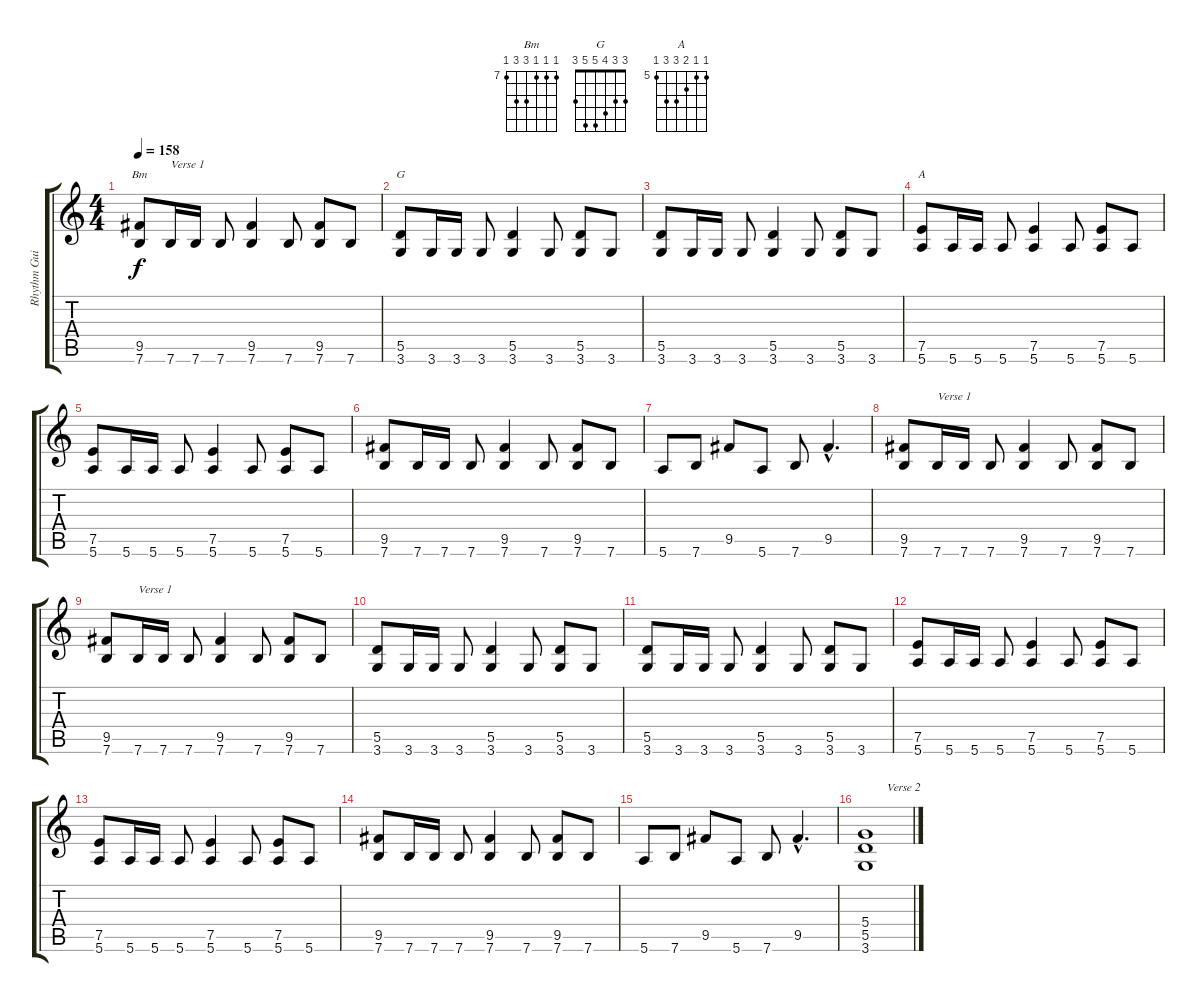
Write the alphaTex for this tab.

\track ("Rhythm Guitar" "Rhythm Gui") {instrument overdrivenguitar}
\staff {score tabs}
\tuning (E4 B3 G3 D3 A2 E2) {hide}
\chord ("Bm" 7 7 7 9 9 7) {firstfret 7}
\chord ("G" 3 3 4 5 5 3)
\chord ("A" 5 5 6 7 7 5) {firstfret 5}
\ts (4 4)
\tempo 158
\clef g2
\ks c
(9.5 7.6).8{ch "Bm" dy f} 7.6.16{txt "Verse 1"} 7.6.16 7.6.8 (9.5 7.6).4 7.6.8 (9.5 7.6).8 7.6.8 |
(5.5 3.6).8{ch "G"} 3.6.16 3.6.16 3.6.8 (5.5 3.6).4 3.6.8 (5.5 3.6).8 3.6.8 |
(5.5 3.6).8 3.6.16 3.6.16 3.6.8 (5.5 3.6).4 3.6.8 (5.5 3.6).8 3.6.8 |
(7.5 5.6).8{ch "A"} 5.6.16 5.6.16 5.6.8 (7.5 5.6).4 5.6.8 (7.5 5.6).8 5.6.8 |
(7.5 5.6).8 5.6.16 5.6.16 5.6.8 (7.5 5.6).4 5.6.8 (7.5 5.6).8 5.6.8 |
(9.5 7.6).8 7.6.16 7.6.16 7.6.8 (9.5 7.6).4 7.6.8 (9.5 7.6).8 7.6.8 |
5.6.8 7.6.8 9.5.8 5.6.8 7.6.8 9.5{hac}.4{d} |
(9.5 7.6).8 7.6.16{txt "Verse 1"} 7.6.16 7.6.8 (9.5 7.6).4 7.6.8 (9.5 7.6).8 7.6.8 |
(9.5 7.6).8 7.6.16{txt "Verse 1"} 7.6.16 7.6.8 (9.5 7.6).4 7.6.8 (9.5 7.6).8 7.6.8 |
(5.5 3.6).8 3.6.16 3.6.16 3.6.8 (5.5 3.6).4 3.6.8 (5.5 3.6).8 3.6.8 |
(5.5 3.6).8 3.6.16 3.6.16 3.6.8 (5.5 3.6).4 3.6.8 (5.5 3.6).8 3.6.8 |
(7.5 5.6).8 5.6.16 5.6.16 5.6.8 (7.5 5.6).4 5.6.8 (7.5 5.6).8 5.6.8 |
(7.5 5.6).8 5.6.16 5.6.16 5.6.8 (7.5 5.6).4 5.6.8 (7.5 5.6).8 5.6.8 |
(9.5 7.6).8 7.6.16 7.6.16 7.6.8 (9.5 7.6).4 7.6.8 (9.5 7.6).8 7.6.8 |
5.6.8 7.6.8 9.5.8 5.6.8 7.6.8 9.5{hac}.4{d} |
(5.4 5.5 3.6).1{txt "       Verse 2"}
